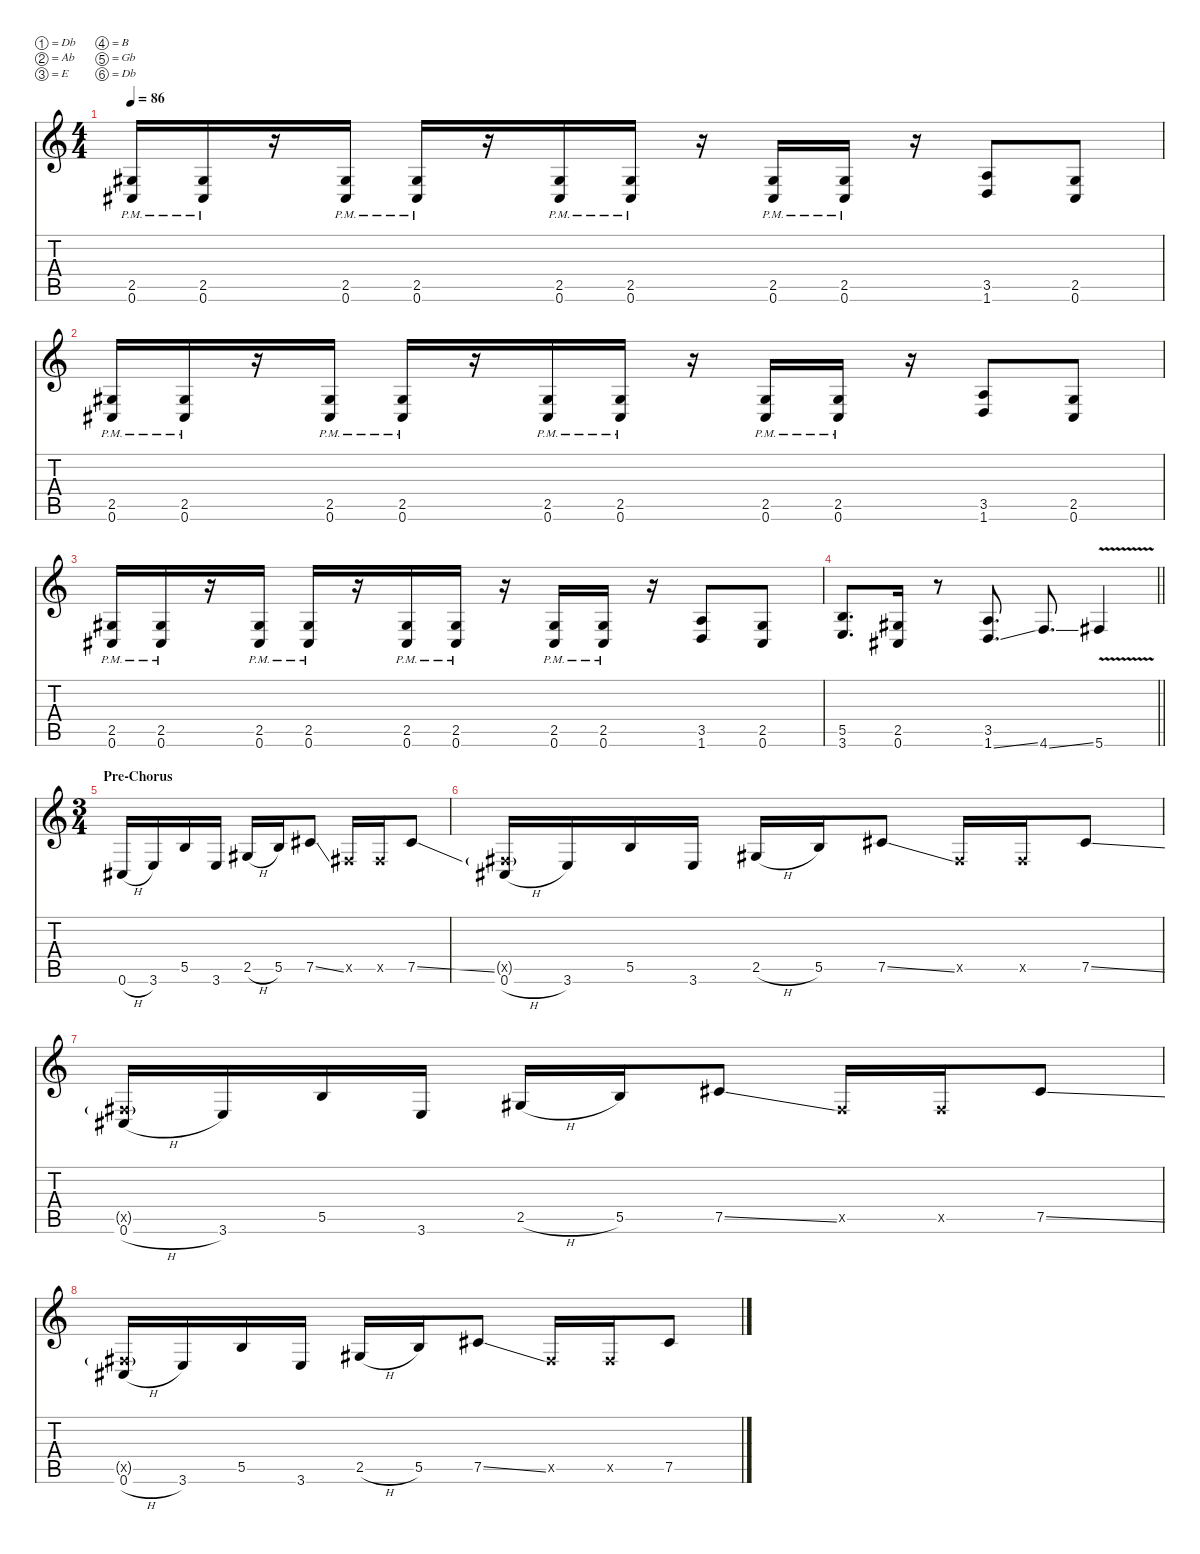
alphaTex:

\defaultSystemsLayout 4
\hideDynamics
\bracketExtendMode nobrackets
\singleTrackTrackNamePolicy hidden
\multiTrackTrackNamePolicy hidden
\otherSystemsTrackNameOrientation horizontal
\track ("Rythm Guitar (L)" "od.guit.") {mute instrument overdrivenguitar}
\staff {score tabs}
\tuning (Db4 Ab3 E3 B2 Gb2 Db2)
\ts (4 4)
\tempo 86
\clef g2
\ks c
(2.5{pm acc #} 0.6{pm acc #}).16{dy f beam Up} (2.5{pm acc #} 0.6{pm acc #}).16{beam Up} r.16{beam Up} (2.5{pm acc #} 0.6{pm acc #}).16{beam Up} (2.5{pm acc #} 0.6{pm acc #}).16{beam Up} r.16{beam Up} (2.5{pm acc #} 0.6{pm acc #}).16{beam Up} (2.5{pm acc #} 0.6{pm acc #}).16{beam Up} r.16{beam Up} (2.5{pm acc #} 0.6{pm acc #}).16{beam Up} (2.5{pm acc #} 0.6{pm acc #}).16{beam Up} r.16{beam Up} (3.5 1.6).8{beam Up} (2.5{acc #} 0.6{acc #}).8{beam Up} |
(2.5{pm acc #} 0.6{pm acc #}).16{beam Up} (2.5{pm acc #} 0.6{pm acc #}).16{beam Up} r.16{beam Up} (2.5{pm acc #} 0.6{pm acc #}).16{beam Up} (2.5{pm acc #} 0.6{pm acc #}).16{beam Up} r.16{beam Up} (2.5{pm acc #} 0.6{pm acc #}).16{beam Up} (2.5{pm acc #} 0.6{pm acc #}).16{beam Up} r.16{beam Up} (2.5{pm acc #} 0.6{pm acc #}).16{beam Up} (2.5{pm acc #} 0.6{pm acc #}).16{beam Up} r.16{beam Up} (3.5 1.6).8{beam Up} (2.5{acc #} 0.6{acc #}).8{beam Up} |
(2.5{pm acc #} 0.6{pm acc #}).16{beam Up} (2.5{pm acc #} 0.6{pm acc #}).16{beam Up} r.16{beam Up} (2.5{pm acc #} 0.6{pm acc #}).16{beam Up} (2.5{pm acc #} 0.6{pm acc #}).16{beam Up} r.16{beam Up} (2.5{pm acc #} 0.6{pm acc #}).16{beam Up} (2.5{pm acc #} 0.6{pm acc #}).16{beam Up} r.16{beam Up} (2.5{pm acc #} 0.6{pm acc #}).16{beam Up} (2.5{pm acc #} 0.6{pm acc #}).16{beam Up} r.16{beam Up} (3.5 1.6).8{beam Up} (2.5{acc #} 0.6{acc #}).8{beam Up} |
\barLineRight lightlight
(5.5 3.6).8{d beam Up} (2.5{acc #} 0.6{acc #}).16{beam Up} r.8{beam Up} (3.5 1.6{ss}).8{d beam Up} 4.6{ss}.8{d beam Up} 5.6{v acc #}.4{beam Up} |
\ts (3 4)
\beaming (8 2 2 2)
\section ("" "Pre-Chorus")
0.6{h acc #}.16{beam Up} 3.6.16{beam Up} 5.5.16{beam Up} 3.6.16{beam Up} 2.5{h acc #}.16{beam Up} 5.5.16{beam Up} 7.5{ss acc #}.8{beam Up} 0.5{x acc #}.16{beam Up} 0.5{x acc #}.16{beam Up} 7.5{ss acc #}.8{beam Up} |
(0.5{g x acc #} 0.6{h acc #}).16{beam Up} 3.6.16{beam Up} 5.5.16{beam Up} 3.6.16{beam Up} 2.5{h acc #}.16{beam Up} 5.5.16{beam Up} 7.5{ss acc #}.8{beam Up} 0.5{x acc #}.16{beam Up} 0.5{x acc #}.16{beam Up} 7.5{ss acc #}.8{beam Up} |
(0.5{g x acc #} 0.6{h acc #}).16{beam Up} 3.6.16{beam Up} 5.5.16{beam Up} 3.6.16{beam Up} 2.5{h acc #}.16{beam Up} 5.5.16{beam Up} 7.5{ss acc #}.8{beam Up} 0.5{x acc #}.16{beam Up} 0.5{x acc #}.16{beam Up} 7.5{ss acc #}.8{beam Up} |
(0.5{g x acc #} 0.6{h acc #}).16{beam Up} 3.6.16{beam Up} 5.5.16{beam Up} 3.6.16{beam Up} 2.5{h acc #}.16{beam Up} 5.5.16{beam Up} 7.5{ss acc #}.8{beam Up} 0.5{x acc #}.16{beam Up} 0.5{x acc #}.16{beam Up} 7.5{ss acc #}.8{beam Up}
